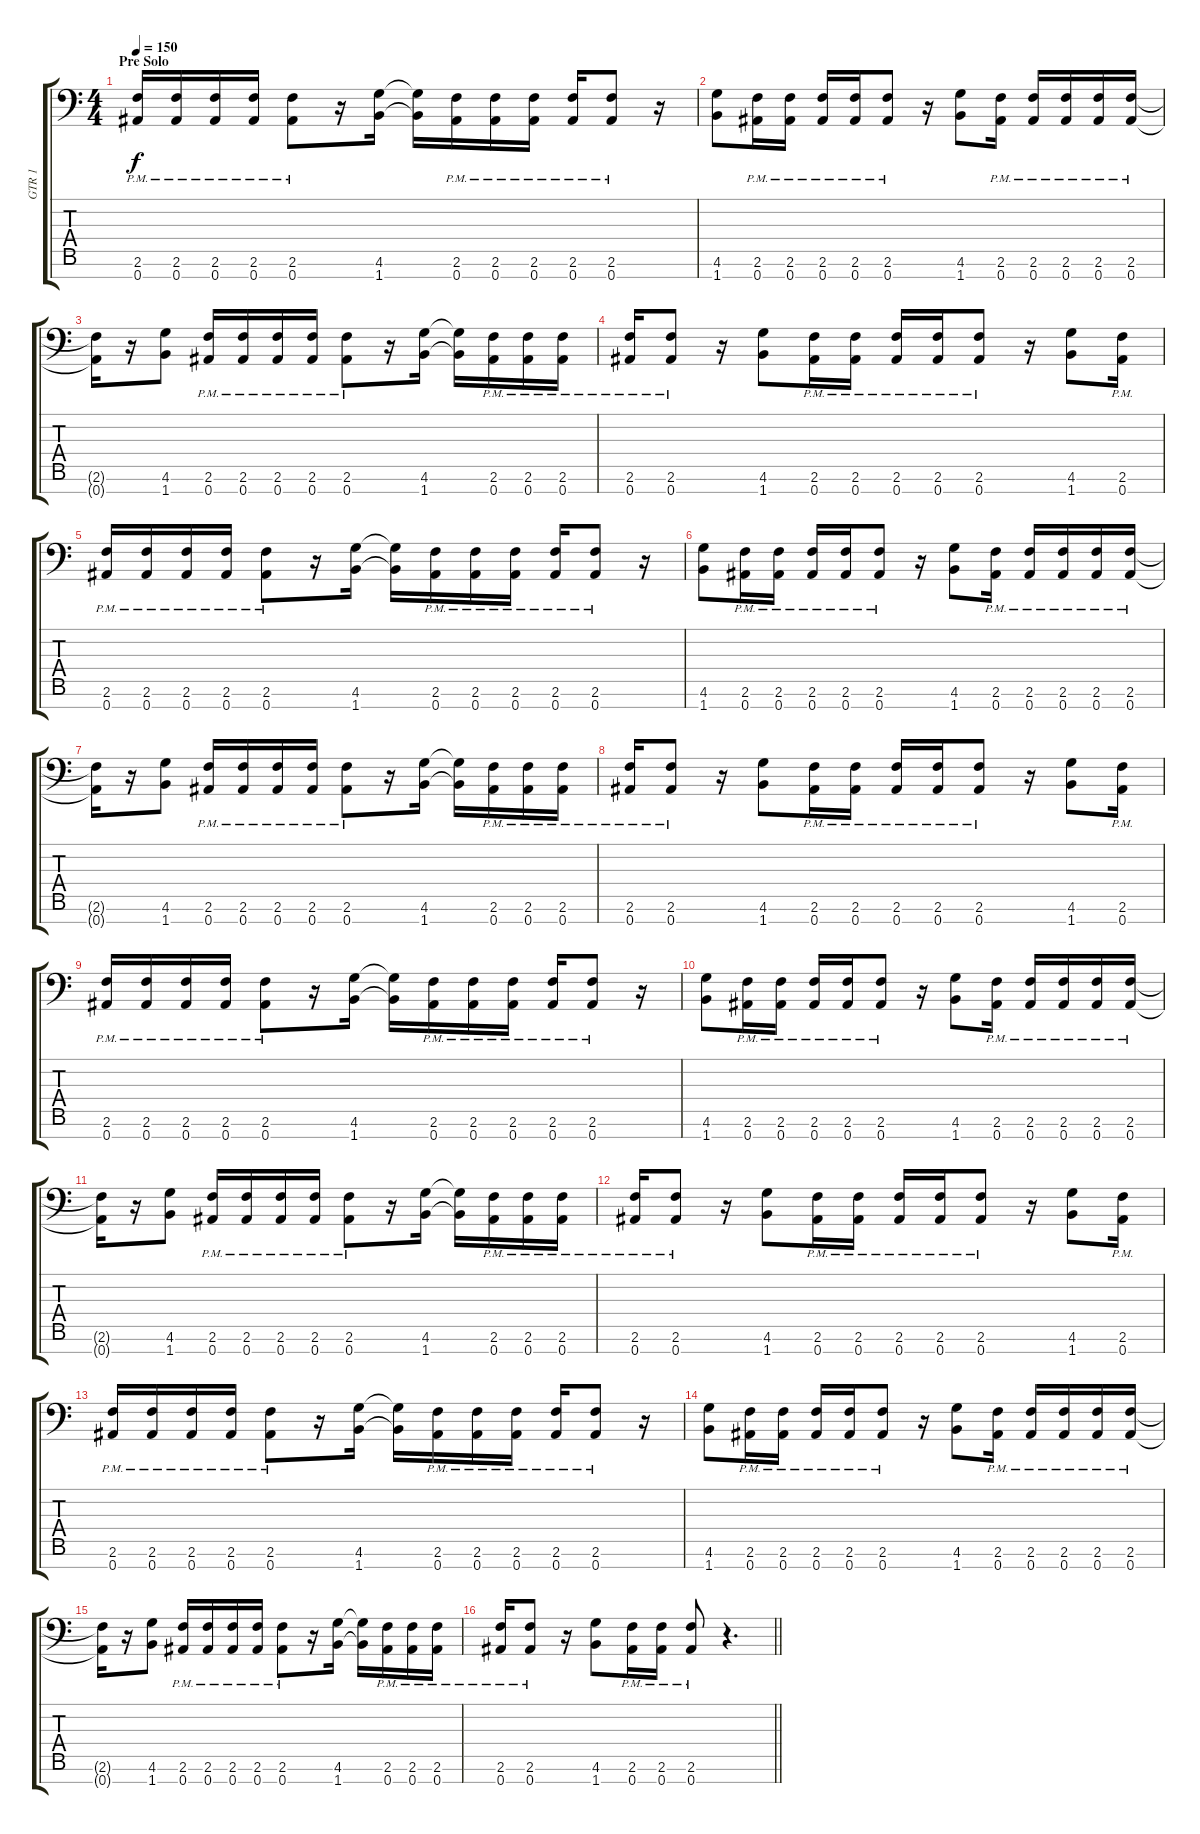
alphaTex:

\track ("GTR 1" "GTR 1") {instrument distortionguitar}
\staff {score tabs}
\tuning (Eb4 Bb3 Gb3 Db3 Ab2 Eb2 Bb1) {hide}
\ts (4 4)
\section ("" "Pre Solo")
\tempo 150
\clef f4
\ks c
(2.6{pm} 0.7{pm}).16{dy f} (2.6{pm} 0.7{pm}).16 (2.6{pm} 0.7{pm}).16 (2.6{pm} 0.7{pm}).16 (2.6{pm} 0.7{pm}).8 r.16 (4.6 1.7).16 (4.6{t} 1.7{t}).16 (2.6{pm} 0.7{pm}).16 (2.6{pm} 0.7{pm}).16 (2.6{pm} 0.7{pm}).16 (2.6{pm} 0.7{pm}).16 (2.6{pm} 0.7{pm}).8 r.16 |
(4.6 1.7).8 (2.6{pm} 0.7{pm}).16 (2.6{pm} 0.7{pm}).16 (2.6{pm} 0.7{pm}).16 (2.6{pm} 0.7{pm}).16 (2.6{pm} 0.7{pm}).8 r.16 (4.6 1.7).8 (2.6{pm} 0.7{pm}).16 (2.6{pm} 0.7{pm}).16 (2.6{pm} 0.7{pm}).16 (2.6{pm} 0.7{pm}).16 (2.6{pm} 0.7{pm}).16 |
(2.6{t} 0.7{t}).16 r.16 (4.6 1.7).8 (2.6{pm} 0.7{pm}).16 (2.6{pm} 0.7{pm}).16 (2.6{pm} 0.7{pm}).16 (2.6{pm} 0.7{pm}).16 (2.6{pm} 0.7{pm}).8 r.16 (4.6 1.7).16 (4.6{t} 1.7{t}).16 (2.6{pm} 0.7{pm}).16 (2.6{pm} 0.7{pm}).16 (2.6{pm} 0.7{pm}).16 |
(2.6{pm} 0.7{pm}).16 (2.6{pm} 0.7{pm}).8 r.16 (4.6 1.7).8 (2.6{pm} 0.7{pm}).16 (2.6{pm} 0.7{pm}).16 (2.6{pm} 0.7{pm}).16 (2.6{pm} 0.7{pm}).16 (2.6{pm} 0.7{pm}).8 r.16 (4.6 1.7).8 (2.6{pm} 0.7{pm}).16 |
(2.6{pm} 0.7{pm}).16 (2.6{pm} 0.7{pm}).16 (2.6{pm} 0.7{pm}).16 (2.6{pm} 0.7{pm}).16 (2.6{pm} 0.7{pm}).8 r.16 (4.6 1.7).16 (4.6{t} 1.7{t}).16 (2.6{pm} 0.7{pm}).16 (2.6{pm} 0.7{pm}).16 (2.6{pm} 0.7{pm}).16 (2.6{pm} 0.7{pm}).16 (2.6{pm} 0.7{pm}).8 r.16 |
(4.6 1.7).8 (2.6{pm} 0.7{pm}).16 (2.6{pm} 0.7{pm}).16 (2.6{pm} 0.7{pm}).16 (2.6{pm} 0.7{pm}).16 (2.6{pm} 0.7{pm}).8 r.16 (4.6 1.7).8 (2.6{pm} 0.7{pm}).16 (2.6{pm} 0.7{pm}).16 (2.6{pm} 0.7{pm}).16 (2.6{pm} 0.7{pm}).16 (2.6{pm} 0.7{pm}).16 |
(2.6{t} 0.7{t}).16 r.16 (4.6 1.7).8 (2.6{pm} 0.7{pm}).16 (2.6{pm} 0.7{pm}).16 (2.6{pm} 0.7{pm}).16 (2.6{pm} 0.7{pm}).16 (2.6{pm} 0.7{pm}).8 r.16 (4.6 1.7).16 (4.6{t} 1.7{t}).16 (2.6{pm} 0.7{pm}).16 (2.6{pm} 0.7{pm}).16 (2.6{pm} 0.7{pm}).16 |
(2.6{pm} 0.7{pm}).16 (2.6{pm} 0.7{pm}).8 r.16 (4.6 1.7).8 (2.6{pm} 0.7{pm}).16 (2.6{pm} 0.7{pm}).16 (2.6{pm} 0.7{pm}).16 (2.6{pm} 0.7{pm}).16 (2.6{pm} 0.7{pm}).8 r.16 (4.6 1.7).8 (2.6{pm} 0.7{pm}).16 |
(2.6{pm} 0.7{pm}).16 (2.6{pm} 0.7{pm}).16 (2.6{pm} 0.7{pm}).16 (2.6{pm} 0.7{pm}).16 (2.6{pm} 0.7{pm}).8 r.16 (4.6 1.7).16 (4.6{t} 1.7{t}).16 (2.6{pm} 0.7{pm}).16 (2.6{pm} 0.7{pm}).16 (2.6{pm} 0.7{pm}).16 (2.6{pm} 0.7{pm}).16 (2.6{pm} 0.7{pm}).8 r.16 |
(4.6 1.7).8 (2.6{pm} 0.7{pm}).16 (2.6{pm} 0.7{pm}).16 (2.6{pm} 0.7{pm}).16 (2.6{pm} 0.7{pm}).16 (2.6{pm} 0.7{pm}).8 r.16 (4.6 1.7).8 (2.6{pm} 0.7{pm}).16 (2.6{pm} 0.7{pm}).16 (2.6{pm} 0.7{pm}).16 (2.6{pm} 0.7{pm}).16 (2.6{pm} 0.7{pm}).16 |
(2.6{t} 0.7{t}).16 r.16 (4.6 1.7).8 (2.6{pm} 0.7{pm}).16 (2.6{pm} 0.7{pm}).16 (2.6{pm} 0.7{pm}).16 (2.6{pm} 0.7{pm}).16 (2.6{pm} 0.7{pm}).8 r.16 (4.6 1.7).16 (4.6{t} 1.7{t}).16 (2.6{pm} 0.7{pm}).16 (2.6{pm} 0.7{pm}).16 (2.6{pm} 0.7{pm}).16 |
(2.6{pm} 0.7{pm}).16 (2.6{pm} 0.7{pm}).8 r.16 (4.6 1.7).8 (2.6{pm} 0.7{pm}).16 (2.6{pm} 0.7{pm}).16 (2.6{pm} 0.7{pm}).16 (2.6{pm} 0.7{pm}).16 (2.6{pm} 0.7{pm}).8 r.16 (4.6 1.7).8 (2.6{pm} 0.7{pm}).16 |
(2.6{pm} 0.7{pm}).16 (2.6{pm} 0.7{pm}).16 (2.6{pm} 0.7{pm}).16 (2.6{pm} 0.7{pm}).16 (2.6{pm} 0.7{pm}).8 r.16 (4.6 1.7).16 (4.6{t} 1.7{t}).16 (2.6{pm} 0.7{pm}).16 (2.6{pm} 0.7{pm}).16 (2.6{pm} 0.7{pm}).16 (2.6{pm} 0.7{pm}).16 (2.6{pm} 0.7{pm}).8 r.16 |
(4.6 1.7).8 (2.6{pm} 0.7{pm}).16 (2.6{pm} 0.7{pm}).16 (2.6{pm} 0.7{pm}).16 (2.6{pm} 0.7{pm}).16 (2.6{pm} 0.7{pm}).8 r.16 (4.6 1.7).8 (2.6{pm} 0.7{pm}).16 (2.6{pm} 0.7{pm}).16 (2.6{pm} 0.7{pm}).16 (2.6{pm} 0.7{pm}).16 (2.6{pm} 0.7{pm}).16 |
(2.6{t} 0.7{t}).16 r.16 (4.6 1.7).8 (2.6{pm} 0.7{pm}).16 (2.6{pm} 0.7{pm}).16 (2.6{pm} 0.7{pm}).16 (2.6{pm} 0.7{pm}).16 (2.6{pm} 0.7{pm}).8 r.16 (4.6 1.7).16 (4.6{t} 1.7{t}).16 (2.6{pm} 0.7{pm}).16 (2.6{pm} 0.7{pm}).16 (2.6{pm} 0.7{pm}).16 |
\barLineRight lightlight
(2.6{pm} 0.7{pm}).16 (2.6{pm} 0.7{pm}).8 r.16 (4.6 1.7).8 (2.6{pm} 0.7{pm}).16 (2.6{pm} 0.7{pm}).16 (2.6{pm} 0.7{pm}).8 r.4{d}
